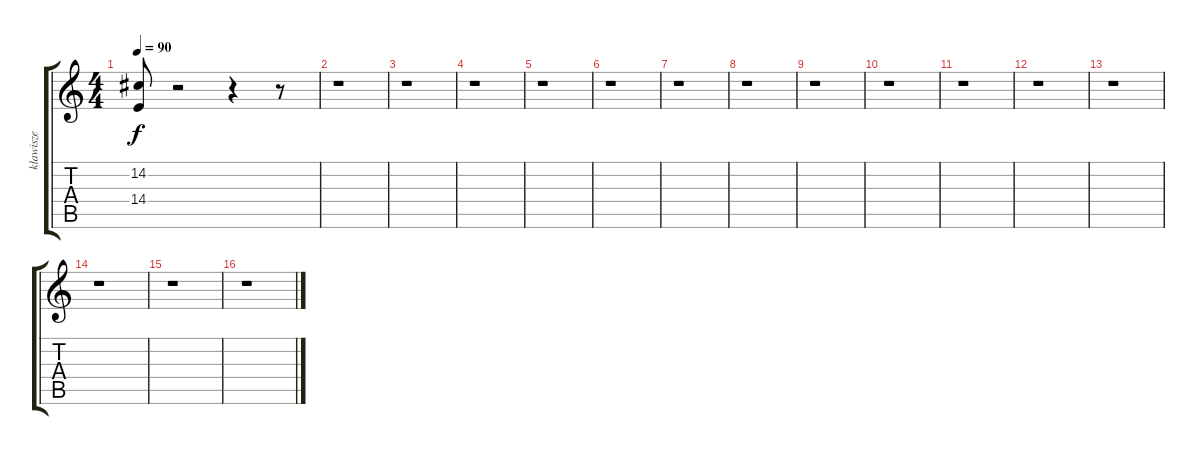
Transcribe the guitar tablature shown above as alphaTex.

\track ("klawisze" "klawisze") {instrument voiceoohs}
\staff {score tabs}
\tuning (E4 B3 G3 D3 A2 E2) {hide}
\ts (4 4)
\tempo 90
\clef g2
\ks c
(14.2 14.4).8{dy f} r.2 r.4 r.8 |
r.1 |
r.1 |
r.1 |
r.1 |
r.1 |
r.1 |
r.1 |
r.1 |
r.1 |
r.1 |
r.1 |
r.1 |
r.1 |
r.1 |
r.1
